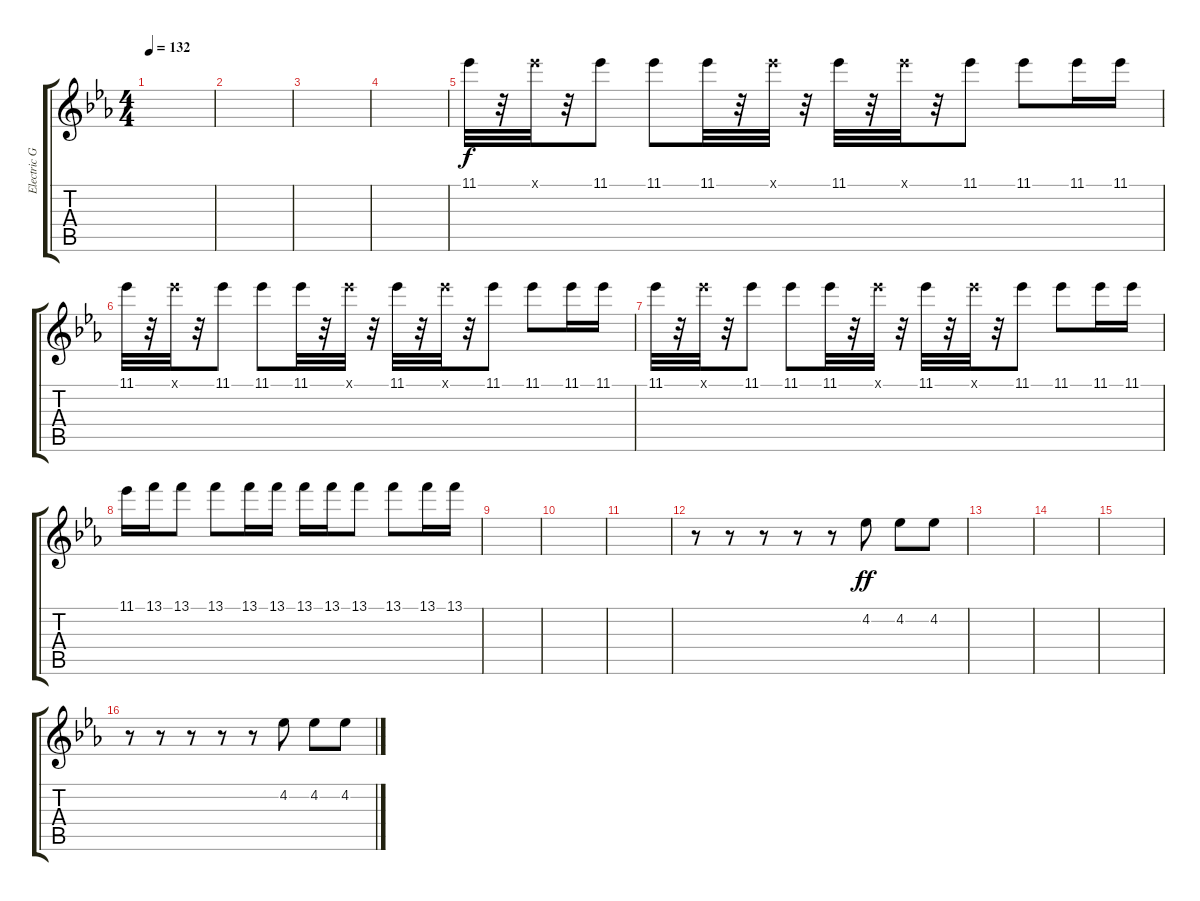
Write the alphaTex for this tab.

\track ("Electric Guitar" "Electric G") {instrument distortionguitar}
\staff {score tabs}
\tuning (E4 B3 G3 D3 A2 E2) {hide}
\ts (4 4)
\tempo 132
\clef g2
\ks eb
|
|
|
|
11.1.32 r.32 11.1{x}.32 r.32 11.1.8 11.1.8 11.1.32 r.32 11.1{x}.32 r.32 11.1.32 r.32 11.1{x}.32 r.32 11.1.8 11.1.8 11.1.16 11.1.16 |
11.1.32 r.32 11.1{x}.32 r.32 11.1.8 11.1.8 11.1.32 r.32 11.1{x}.32 r.32 11.1.32 r.32 11.1{x}.32 r.32 11.1.8 11.1.8 11.1.16 11.1.16 |
11.1.32 r.32 11.1{x}.32 r.32 11.1.8 11.1.8 11.1.32 r.32 11.1{x}.32 r.32 11.1.32 r.32 11.1{x}.32 r.32 11.1.8 11.1.8 11.1.16 11.1.16 |
11.1.16 13.1.16 13.1.8 13.1.8 13.1.16 13.1.16 13.1.16 13.1.16 13.1.8 13.1.8 13.1.16 13.1.16 |
|
|
|
r.8 r.8 r.8 r.8 r.8 4.2.8{dy ff} 4.2.8 4.2.8 |
|
|
|
r.8 r.8 r.8 r.8 r.8 4.2.8 4.2.8 4.2.8
